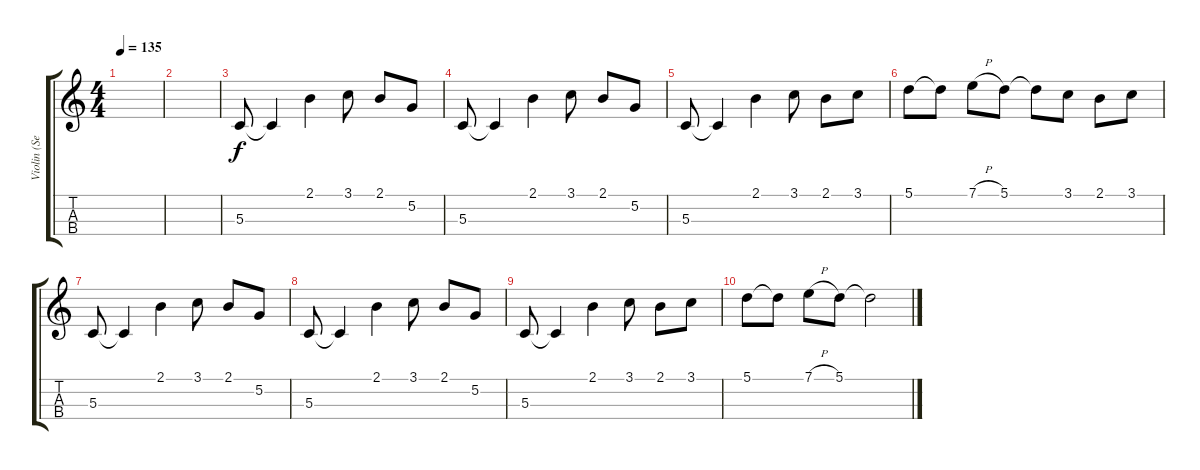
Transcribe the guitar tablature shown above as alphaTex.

\track ("Violin (Sean Mckin)" "Violin (Se") {instrument viola}
\staff {score tabs}
\tuning (A4 D4 G3 C3) {hide}
\ts (4 4)
\tempo 135
\clef g2
\ks c
|
|
5.3.8 5.3{t}.4 2.1.4 3.1.8 2.1.8 5.2.8 |
5.3.8 5.3{t}.4 2.1.4 3.1.8 2.1.8 5.2.8 |
5.3.8 5.3{t}.4 2.1.4 3.1.8 2.1.8 3.1.8 |
5.1.8 5.1{t}.8 7.1{h}.8 5.1.8 5.1{t}.8 3.1.8 2.1.8 3.1.8 |
5.3.8 5.3{t}.4 2.1.4 3.1.8 2.1.8 5.2.8 |
5.3.8 5.3{t}.4 2.1.4 3.1.8 2.1.8 5.2.8 |
5.3.8 5.3{t}.4 2.1.4 3.1.8 2.1.8 3.1.8 |
5.1.8 5.1{t}.8 7.1{h}.8 5.1.8 5.1{t}.2
